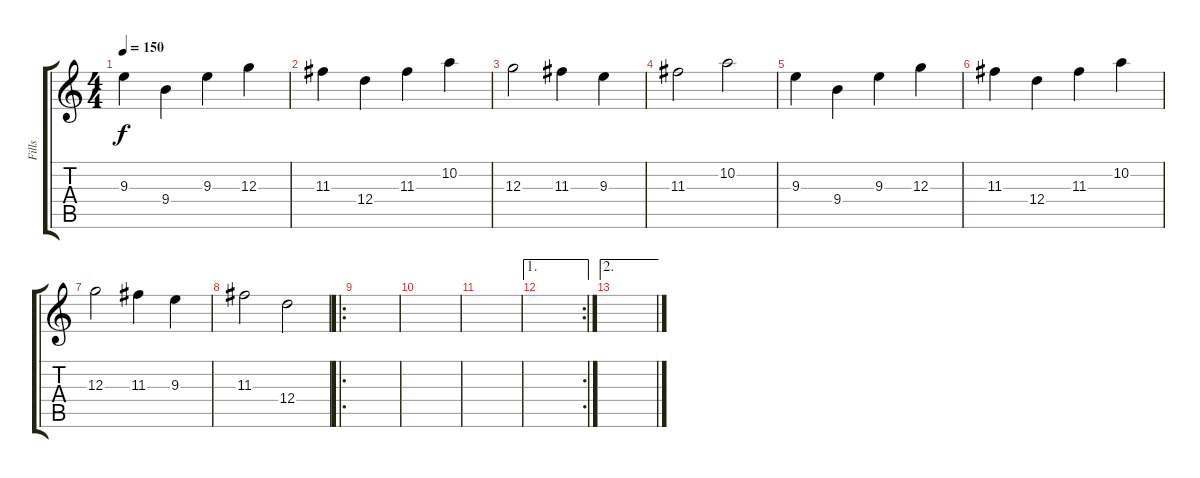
\track ("Fills" "Fills") {instrument distortionguitar}
\staff {score tabs}
\tuning (E4 B3 G3 D3 A2 E2) {hide}
\ts (4 4)
\tempo 150
\clef g2
\ks c
9.3.4{dy f} 9.4.4 9.3.4 12.3.4 |
11.3.4 12.4.4 11.3.4 10.2.4 |
12.3.2 11.3.4 9.3.4 |
11.3.2 10.2.2 |
9.3.4 9.4.4 9.3.4 12.3.4 |
11.3.4 12.4.4 11.3.4 10.2.4 |
12.3.2 11.3.4 9.3.4 |
11.3.2 12.4.2 |
\ro
|
|
|
\ae 1
\rc 2
|
\ae 2
